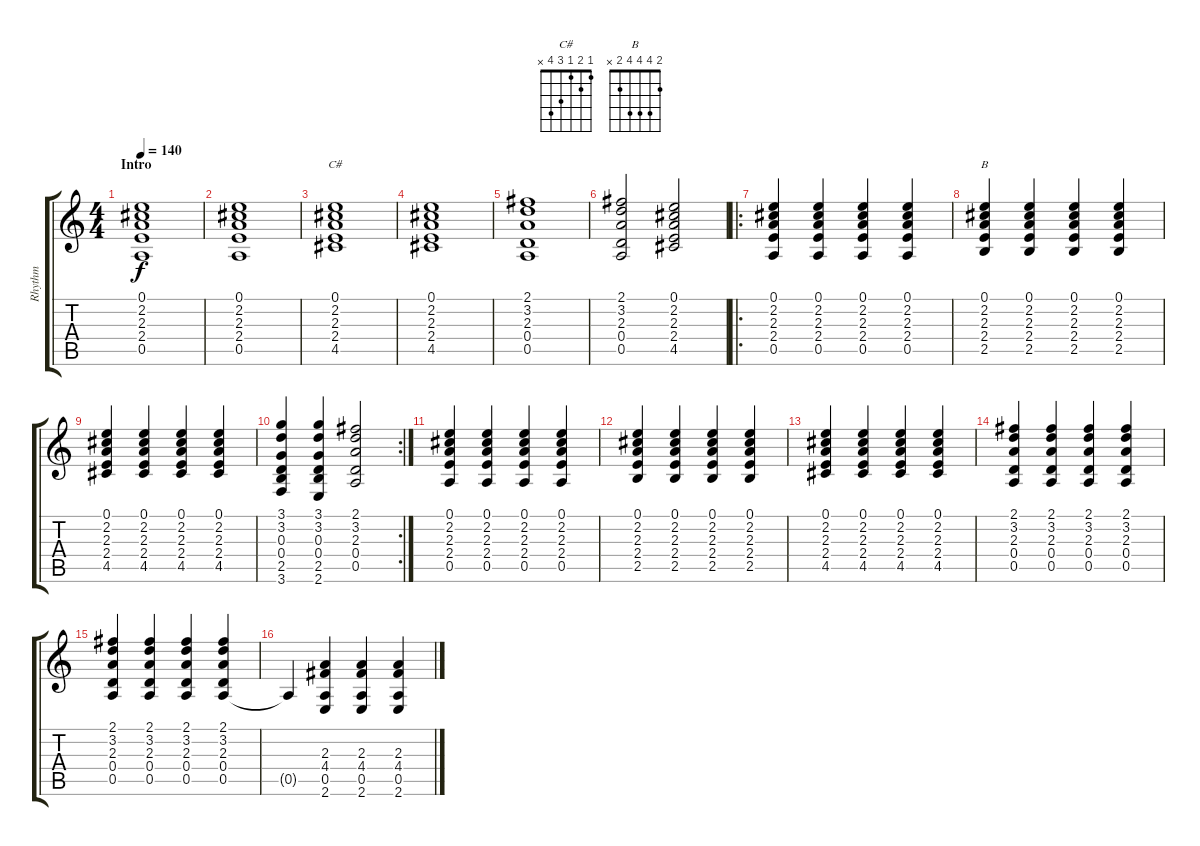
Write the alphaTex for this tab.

\track ("Rhythm" "Rhythm") {instrument acousticguitarsteel}
\staff {score tabs}
\tuning (E4 B3 G3 D3 A2 D2) {hide}
\chord ("C#" 1 2 1 3 4 x)
\chord ("B" 2 4 4 4 2 x)
\ts (4 4)
\section ("" "Intro")
\tempo 140
\clef g2
\ks c
(0.1 2.2 2.3 2.4 0.5).1{dy f instrument acousticguitarsteel} |
(0.1 2.2 2.3 2.4 0.5).1 |
(0.1 2.2 2.3 2.4 4.5).1{ch "C#"} |
(0.1 2.2 2.3 2.4 4.5).1 |
(2.1 3.2 2.3 0.4 0.5).1 |
(2.1 3.2 2.3 0.4 0.5).2 (0.1 2.2 2.3 2.4 4.5).2 |
\ro
(0.1 2.2 2.3 2.4 0.5).4 (0.1 2.2 2.3 2.4 0.5).4 (0.1 2.2 2.3 2.4 0.5).4 (0.1 2.2 2.3 2.4 0.5).4 |
(0.1 2.2 2.3 2.4 2.5).4{ch "B"} (0.1 2.2 2.3 2.4 2.5).4 (0.1 2.2 2.3 2.4 2.5).4 (0.1 2.2 2.3 2.4 2.5).4 |
(0.1 2.2 2.3 2.4 4.5).4 (0.1 2.2 2.3 2.4 4.5).4 (0.1 2.2 2.3 2.4 4.5).4 (0.1 2.2 2.3 2.4 4.5).4 |
\rc 2
(3.1 3.2 0.3 0.4 2.5 3.6).4 (3.1 3.2 0.3 0.4 2.5 2.6).4 (2.1 3.2 2.3 0.4 0.5).2 |
(0.1 2.2 2.3 2.4 0.5).4 (0.1 2.2 2.3 2.4 0.5).4 (0.1 2.2 2.3 2.4 0.5).4 (0.1 2.2 2.3 2.4 0.5).4 |
(0.1 2.2 2.3 2.4 2.5).4 (0.1 2.2 2.3 2.4 2.5).4 (0.1 2.2 2.3 2.4 2.5).4 (0.1 2.2 2.3 2.4 2.5).4 |
(0.1 2.2 2.3 2.4 4.5).4 (0.1 2.2 2.3 2.4 4.5).4 (0.1 2.2 2.3 2.4 4.5).4 (0.1 2.2 2.3 2.4 4.5).4 |
(2.1 3.2 2.3 0.4 0.5).4 (2.1 3.2 2.3 0.4 0.5).4 (2.1 3.2 2.3 0.4 0.5).4 (2.1 3.2 2.3 0.4 0.5).4 |
(2.1 3.2 2.3 0.4 0.5).4 (2.1 3.2 2.3 0.4 0.5).4 (2.1 3.2 2.3 0.4 0.5).4 (2.1 3.2 2.3 0.4 0.5).4 |
0.5{t}.4 (2.3 4.4 0.5 2.6).4 (2.3 4.4 0.5 2.6).4 (2.3 4.4 0.5 2.6).4
